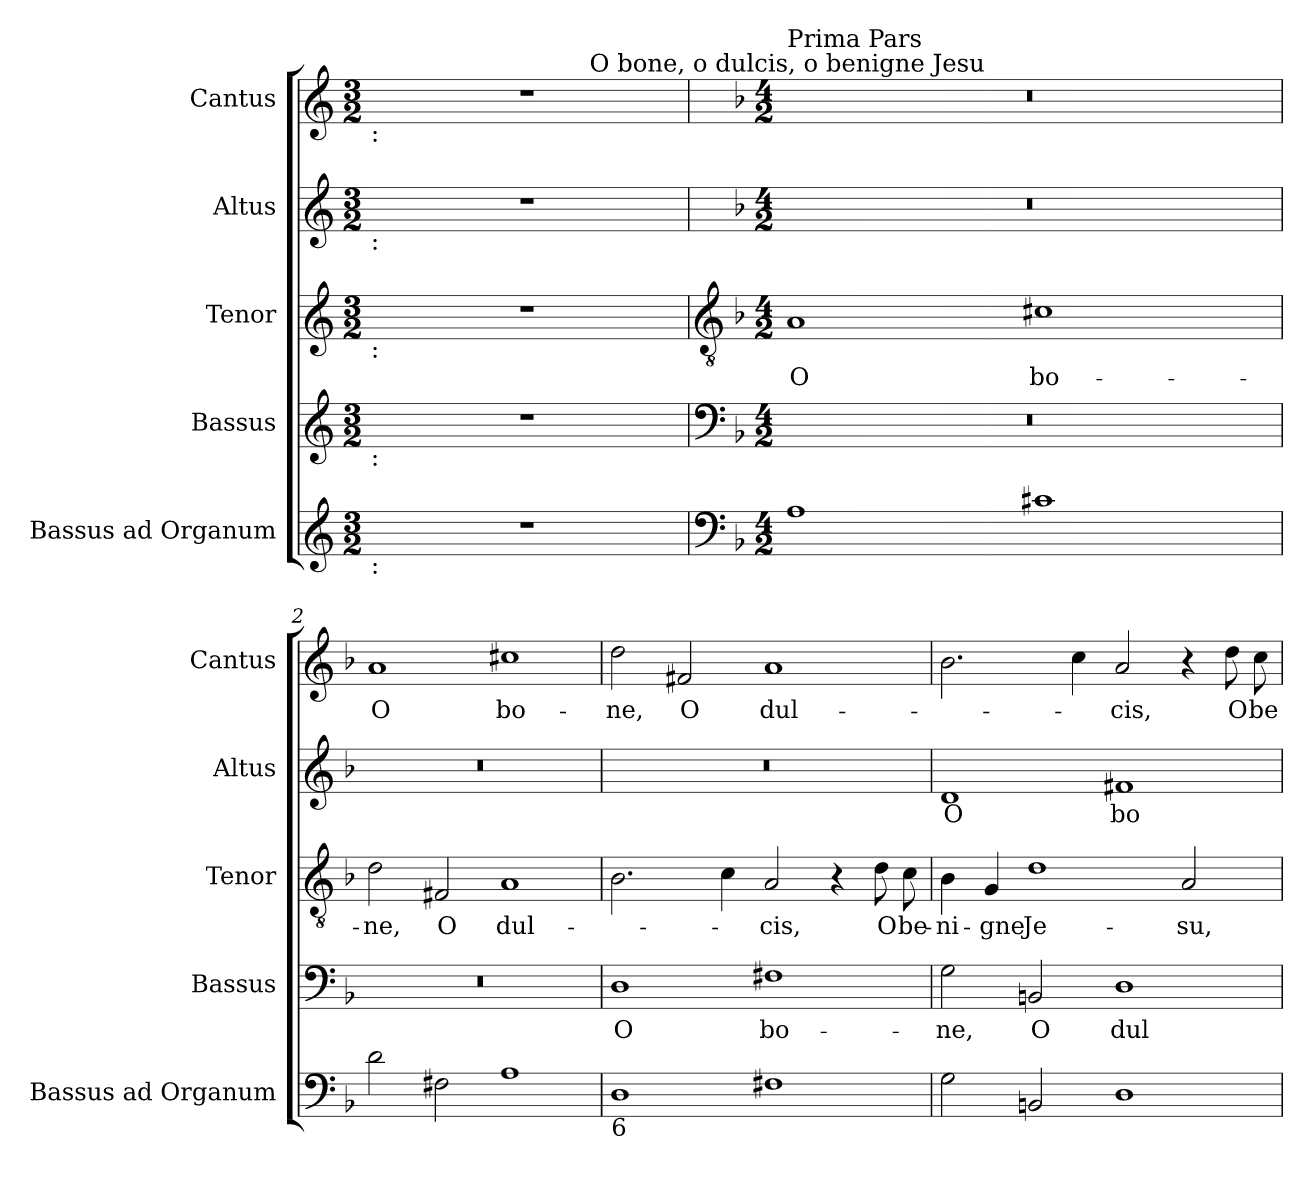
**kern	**kern	**text	**kern	**text	**kern	**text	**kern	**text
*part5	*part4	*part4	*part3	*part3	*part2	*part2	*part1	*part1
*staff5	*staff4	*staff4	*staff3	*staff3	*staff2	*staff2	*staff1	*staff1
*I"Bassus ad Organum	*I"Bassus	*	*I"Tenor	*	*I"Altus	*	*I"Cantus	*
*I'Bassus ad Organum	*I'Bassus	*	*I'Tenor	*	*I'Altus	*	*I'Cantus	*
*clefG2	*clefG2	*	*clefG2	*	*clefG2	*	*clefG2	*
*k[]	*k[]	*	*k[]	*	*k[]	*	*k[]	*
*C:	*C:	*	*C:	*	*C:	*	*C:	*
*M3/2	*M3/2	*	*M3/2	*	*M3/2	*	*M3/2	*
=	=	=	=	=	=	=	=	=
!	!	!	!	!	!	!	!LO:TX:b:t=&colon;	!
!	!	!	!	!	!LO:TX:b:t=&colon;	!	!	!
!	!	!	!LO:TX:b:t=&colon;	!	!	!	!	!
!	!LO:TX:b:t=&colon;	!	!	!	!	!	!	!
!LO:TX:b:t=&colon;	!	!	!	!	!	!	!	!
1.r	1.r	.	1.r	.	1.r	.	1.r	.
!!LO:LB:g=z
=1	=1	=1	=1	=1	=1	=1	=1	=1
*clefF4	*clefF4	*	*clefGv2	*	*	*	*	*
*k[b-]	*k[b-]	*	*k[b-]	*	*k[b-]	*	*k[b-]	*
*F:	*F:	*	*F:	*	*F:	*	*F:	*
*M4/2	*M4/2	*	*M4/2	*	*M4/2	*	*M4/2	*
!	!	!	!	!	!	!	!LO:TX:a:cj:t=O bone, o dulcis, o benigne Jesu	!
!	!	!	!	!	!	!	!LO:TX:a:t=Prima Pars	!
!	!	!	!	!LO:LY:b	!	!	!	!
1A	0r	.	1A	O	0r	.	0r	.
!	!	!	!	!LO:LY:b	!	!	!	!
1c#X	.	.	1c#X	bo-	.	.	.	.
=2	=2	=2	=2	=2	=2	=2	=2	=2
!	!	!	!	!LO:LY:b	!	!	!	!LO:LY:b
2d	0r	.	2d	-ne,	0r	.	1a	O
!	!	!	!	!LO:LY:b	!	!	!	!
2F#X	.	.	2F#X	O	.	.	.	.
!	!	!	!	!LO:LY:b	!	!	!	!LO:LY:b
1A	.	.	1A	dul-	.	.	1cc#X	bo-
=3	=3	=3	=3	=3	=3	=3	=3	=3
!LO:TX:b:t=6	!	!	!	!	!	!	!	!
!	!	!LO:LY:b	!	!	!	!	!	!LO:LY:b
1D	1D	O	2.B-	.	0r	.	2dd	-ne,
!	!	!	!	!	!	!	!	!LO:LY:b
.	.	.	.	.	.	.	2f#X	O
.	.	.	4c	.	.	.	.	.
!	!	!LO:LY:b	!	!LO:LY:b	!	!	!	!LO:LY:b
1F#X	1F#X	bo-	2A	-cis,	.	.	1a	dul-
.	.	.	4r	.	.	.	.	.
!	!	!	!	!LO:LY:b	!	!	!	!
.	.	.	8d	O	.	.	.	.
!	!	!	!	!LO:LY:b	!	!	!	!
.	.	.	8c	be-	.	.	.	.
=4	=4	=4	=4	=4	=4	=4	=4	=4
!	!	!LO:LY:b	!	!LO:LY:b	!	!LO:LY:b	!	!
2G	2G	-ne,	4B-	-ni-	1d	O	2.b-	.
!	!	!	!	!LO:LY:b	!	!	!	!
.	.	.	4G	-gne	.	.	.	.
!	!	!LO:LY:b	!	!LO:LY:b	!	!	!	!
2BBn	2BBn	O	1d	Je-	.	.	.	.
.	.	.	.	.	.	.	4cc	.
!	!	!LO:LY:b	!	!	!	!LO:LY:b	!	!LO:LY:b
1D	1D	dul-	.	.	1f#X	bo-	2a	-cis,
!	!	!	!	!LO:LY:b	!	!	!	!
.	.	.	2A	-su,	.	.	4r	.
!	!	!	!	!	!	!	!	!LO:LY:b
.	.	.	.	.	.	.	8dd	O
!	!	!	!	!	!	!	!	!LO:LY:b
.	.	.	.	.	.	.	8cc	be-
=	=	=	=	=	=	=	=	=
*-	*-	*-	*-	*-	*-	*-	*-	*-
